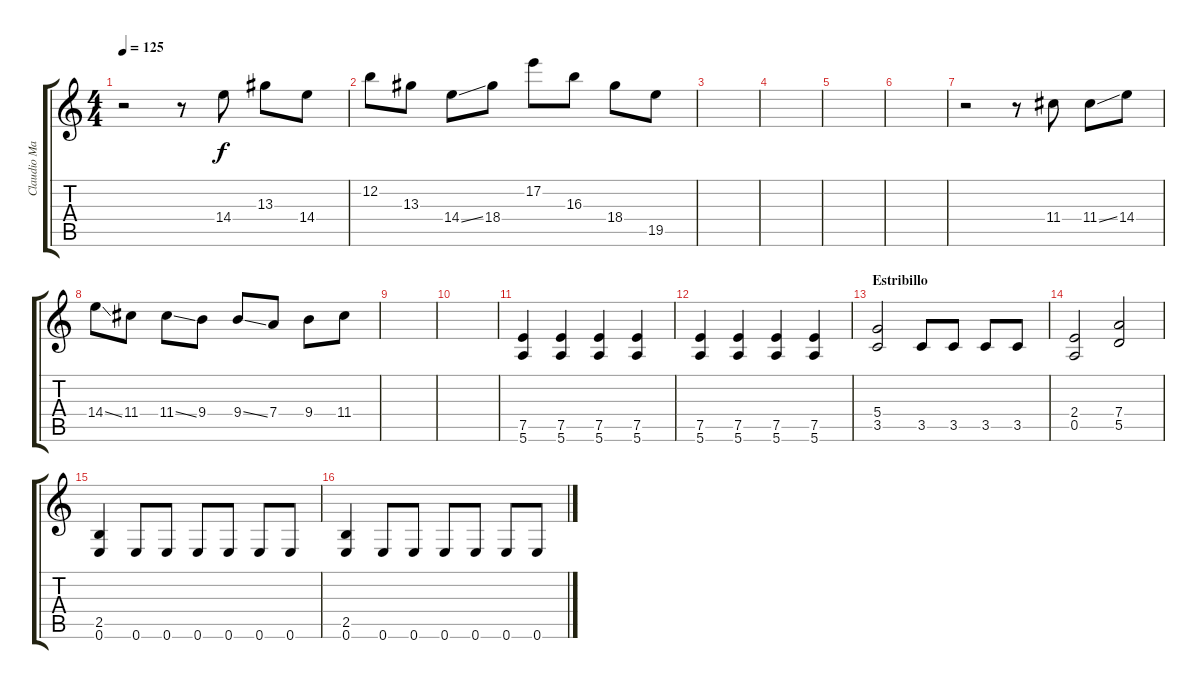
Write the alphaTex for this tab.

\track ("Claudio Marciello (Gtr 2)" "Claudio Ma") {instrument distortionguitar}
\staff {score tabs}
\tuning (E4 B3 G3 D3 A2 E2) {hide}
\ts (4 4)
\tempo 125
\clef g2
\ks c
r.2{dy f} r.8 14.4.8 13.3.8 14.4.8 |
12.2.8 13.3.8 14.4{ss}.8 18.4.8 17.2.8 16.3.8 18.4.8 19.5.8 |
|
|
|
|
r.2 r.8 11.4.8 11.4{ss}.8 14.4.8 |
14.4{ss}.8 11.4.8 11.4{ss}.8 9.4.8 9.4{ss}.8 7.4.8 9.4.8 11.4.8 |
|
|
(7.5 5.6).4 (7.5 5.6).4 (7.5 5.6).4 (7.5 5.6).4 |
(7.5 5.6).4 (7.5 5.6).4 (7.5 5.6).4 (7.5 5.6).4 |
\section ("" "Estribillo")
(5.4 3.5).2 3.5.8 3.5.8 3.5.8 3.5.8 |
(2.4 0.5).2 (7.4 5.5).2 |
(2.5 0.6).4 0.6.8 0.6.8 0.6.8 0.6.8 0.6.8 0.6.8 |
(2.5 0.6).4 0.6.8 0.6.8 0.6.8 0.6.8 0.6.8 0.6.8
